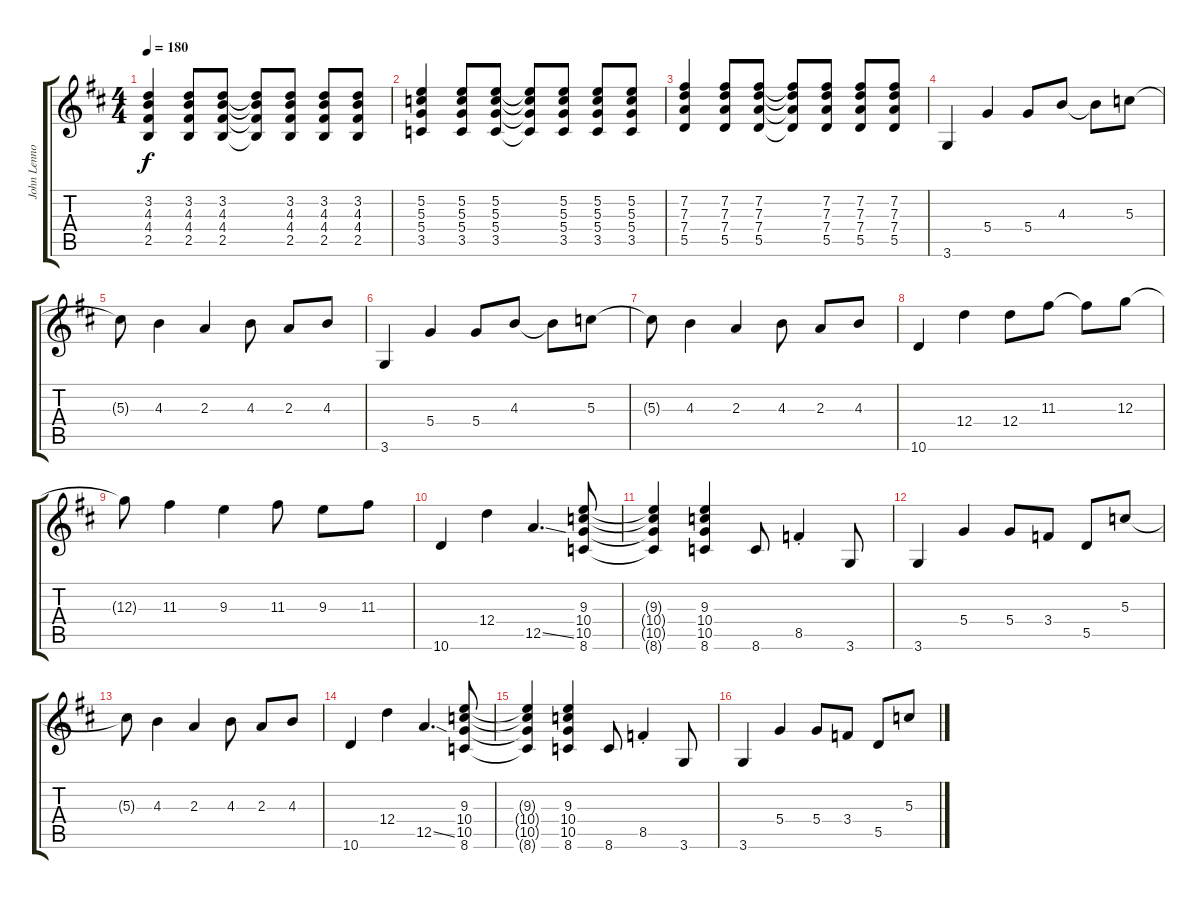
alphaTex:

\track ("John Lennon" "John Lenno") {instrument electricguitarclean}
\staff {score tabs}
\tuning (E4 B3 G3 D3 A2 E2) {hide}
\ts (4 4)
\tempo 180
\clef g2
\ks d
(3.2 4.3 4.4 2.5).4{dy f} (3.2 4.3 4.4 2.5).8 (3.2 4.3 4.4 2.5).8 (3.2{t} 4.3{t} 4.4{t} 2.5{t}).8 (3.2 4.3 4.4 2.5).8 (3.2 4.3 4.4 2.5).8 (3.2 4.3 4.4 2.5).8 |
(5.2 5.3 5.4 3.5).4 (5.2 5.3 5.4 3.5).8 (5.2 5.3 5.4 3.5).8 (5.2{t} 5.3{t} 5.4{t} 3.5{t}).8 (5.2 5.3 5.4 3.5).8 (5.2 5.3 5.4 3.5).8 (5.2 5.3 5.4 3.5).8 |
(7.2 7.3 7.4 5.5).4 (7.2 7.3 7.4 5.5).8 (7.2 7.3 7.4 5.5).8 (7.2{t} 7.3{t} 7.4{t} 5.5{t}).8 (7.2 7.3 7.4 5.5).8 (7.2 7.3 7.4 5.5).8 (7.2 7.3 7.4 5.5).8 |
3.6.4 5.4.4 5.4.8 4.3.8 4.3{t}.8 5.3.8 |
5.3{t}.8 4.3.4 2.3.4 4.3.8 2.3.8 4.3.8 |
3.6.4 5.4.4 5.4.8 4.3.8 4.3{t}.8 5.3.8 |
5.3{t}.8 4.3.4 2.3.4 4.3.8 2.3.8 4.3.8 |
10.6.4 12.4.4 12.4.8 11.3.8 11.3{t}.8 12.3.8 |
12.3{t}.8 11.3.4 9.3.4 11.3.8 9.3.8 11.3.8 |
10.6.4 12.4.4 12.5{ss}.4{d} (9.3 10.4 10.5 8.6).8 |
(9.3{t} 10.4{t} 10.5{t} 8.6{t}).4 (9.3 10.4 10.5 8.6).4 8.6.8 8.5{st}.4 3.6.8 |
3.6.4 5.4.4 5.4.8 3.4.8 5.5.8 5.3.8 |
5.3{t}.8 4.3.4 2.3.4 4.3.8 2.3.8 4.3.8 |
10.6.4 12.4.4 12.5{ss}.4{d} (9.3 10.4 10.5 8.6).8 |
(9.3{t} 10.4{t} 10.5{t} 8.6{t}).4 (9.3 10.4 10.5 8.6).4 8.6.8 8.5{st}.4 3.6.8 |
3.6.4 5.4.4 5.4.8 3.4.8 5.5.8 5.3.8
